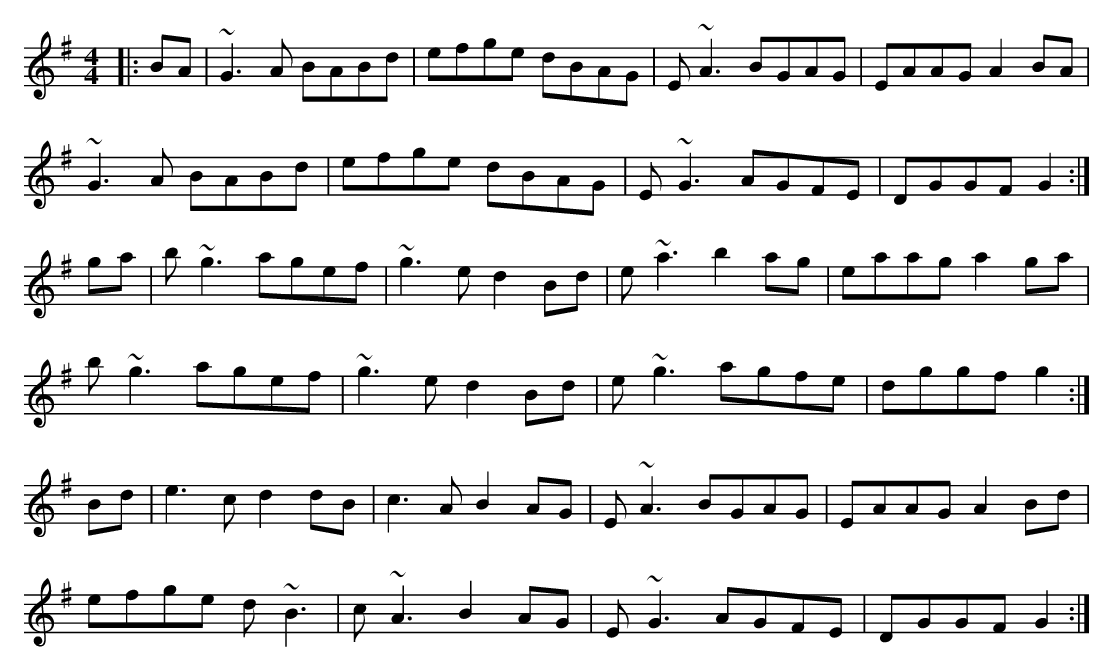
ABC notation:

X:1
M:4/4
K:G
|:BA|~G3A BABd|efge dBAG|E~A3 BGAG|EAAG A2BA|
~G3A BABd|efge dBAG|E~G3 AGFE|DGGF G2:|
ga|b~g3 agef|~g3e d2Bd|e~a3 b2ag|eaag a2ga|
b~g3 agef|~g3e d2Bd|e~g3 agfe|dggf g2:|
Bd|e3c d2dB|c3A B2AG|E~A3 BGAG|EAAG A2Bd|
efge d~B3|c~A3 B2AG|E~G3 AGFE|DGGF G2:|
